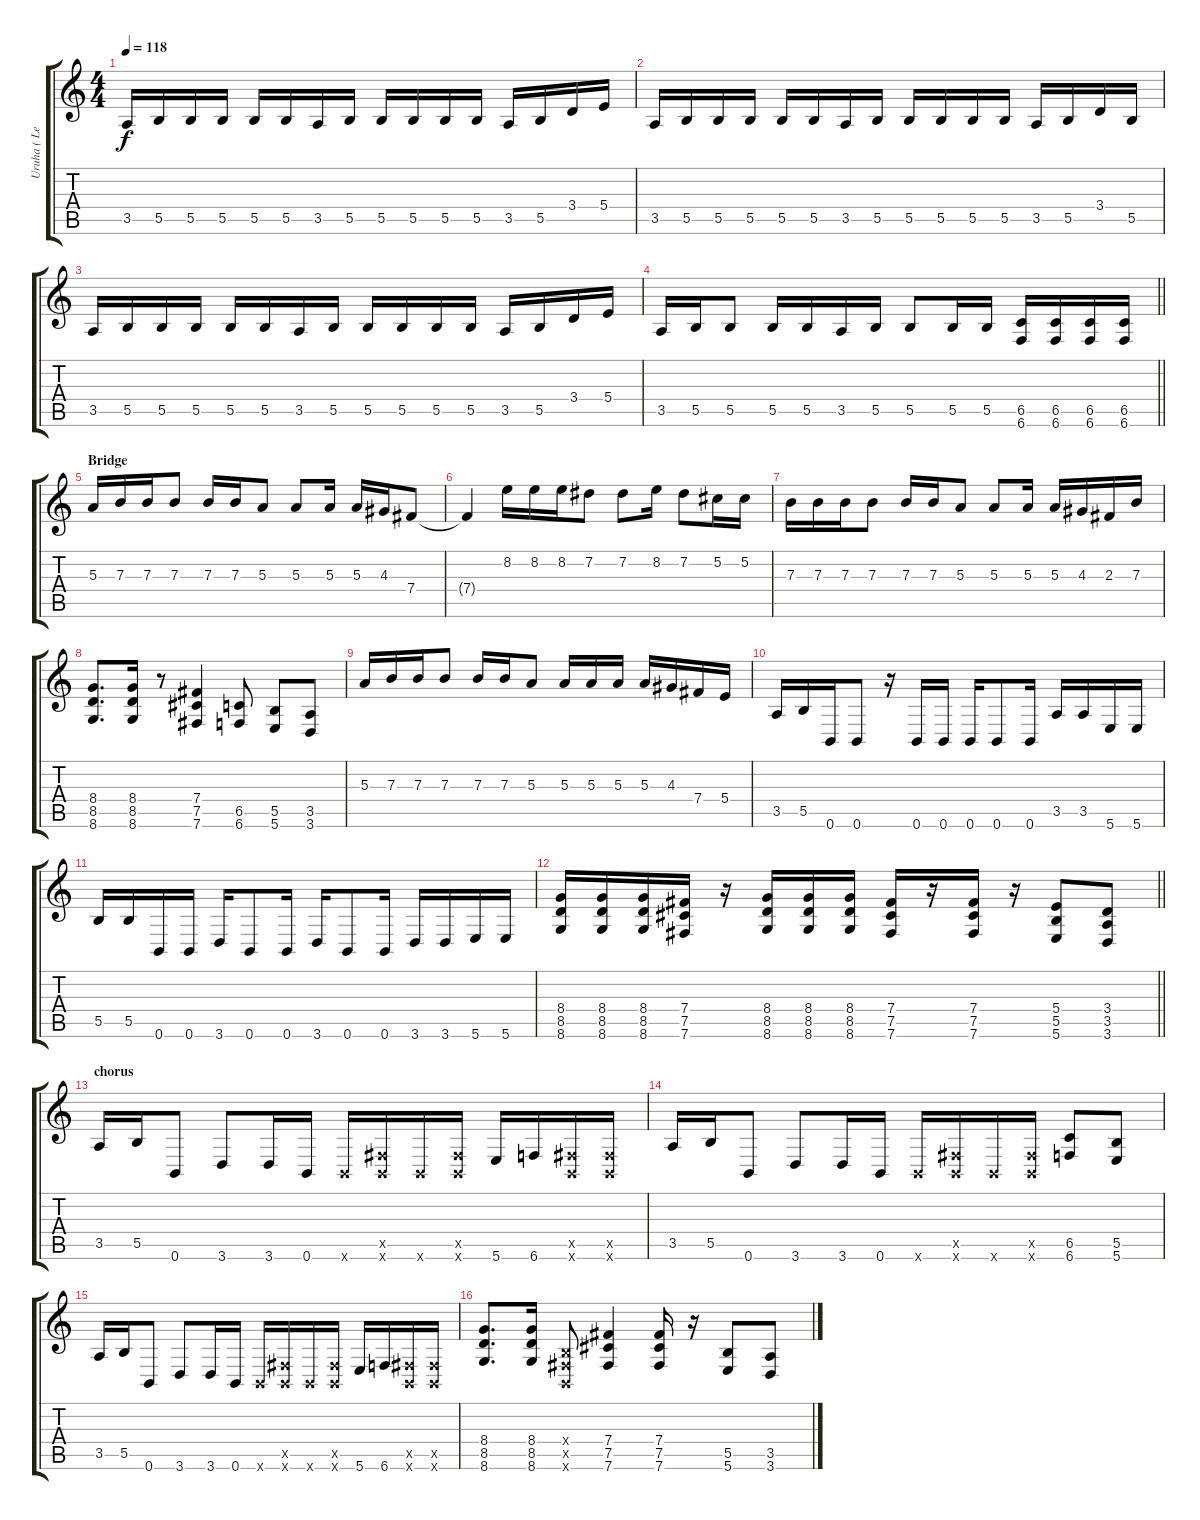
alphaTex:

\track ("Uruha ( Lead )" "Uruha ( Le") {instrument distortionguitar}
\staff {score tabs}
\tuning (Db4 Ab3 E3 B2 Gb2 B1) {hide}
\ts (4 4)
\tempo 118
\clef g2
\ks c
3.5.16{dy f} 5.5.16 5.5.16 5.5.16 5.5.16 5.5.16 3.5.16 5.5.16 5.5.16 5.5.16 5.5.16 5.5.16 3.5.16 5.5.16 3.4.16 5.4.16 |
3.5.16 5.5.16 5.5.16 5.5.16 5.5.16 5.5.16 3.5.16 5.5.16 5.5.16 5.5.16 5.5.16 5.5.16 3.5.16 5.5.16 3.4.16 5.5.16 |
3.5.16 5.5.16 5.5.16 5.5.16 5.5.16 5.5.16 3.5.16 5.5.16 5.5.16 5.5.16 5.5.16 5.5.16 3.5.16 5.5.16 3.4.16 5.4.16 |
\barLineRight lightlight
3.5.16 5.5.16 5.5.8 5.5.16 5.5.16 3.5.16 5.5.16 5.5.8 5.5.16 5.5.16 (6.5 6.6).16 (6.5 6.6).16 (6.5 6.6).16 (6.5 6.6).16 |
\section ("" "Bridge")
5.3.16 7.3.16 7.3.16 7.3.8 7.3.16 7.3.16 5.3.8 5.3.8 5.3.16 5.3.16 4.3.16 7.4.8 |
7.4{t}.4 8.2.16 8.2.16 8.2.16 7.2.8 7.2.8 8.2.16 7.2.8 5.2.16 5.2.16 |
7.3.16 7.3.16 7.3.16 7.3.8 7.3.16 7.3.16 5.3.8 5.3.8 5.3.16 5.3.16 4.3.16 2.3.16 7.3.16 |
(8.4 8.5 8.6).8{d} (8.4 8.5 8.6).16 r.8 (7.4 7.5 7.6).4 (6.5 6.6).8 (5.5 5.6).8 (3.5 3.6).8 |
5.3.16 7.3.16 7.3.16 7.3.8 7.3.16 7.3.16 5.3.8 5.3.16 5.3.16 5.3.16 5.3.16 4.3.16 7.4.16 5.4.16 |
3.5.16 5.5.16 0.6.16 0.6.8 r.16 0.6.16 0.6.16 0.6.16 0.6.8 0.6.16 3.5.16 3.5.16 5.6.16 5.6.16 |
5.5.16 5.5.16 0.6.16 0.6.16 3.6.16 0.6.8 0.6.16 3.6.16 0.6.8 0.6.16 3.6.16 3.6.16 5.6.16 5.6.16 |
\barLineRight lightlight
(8.4 8.5 8.6).16 (8.4 8.5 8.6).16 (8.4 8.5 8.6).16 (7.4 7.5 7.6).16 r.16 (8.4 8.5 8.6).16 (8.4 8.5 8.6).16 (8.4 8.5 8.6).16 (7.4 7.5 7.6).16 r.16 (7.4 7.5 7.6).16 r.16 (5.4 5.5 5.6).8 (3.4 3.5 3.6).8 |
\section ("" "chorus")
3.5.16 5.5.16 0.6.8 3.6.8 3.6.16 0.6.16 0.6{x}.16 (0.5{x} 0.6{x}).16 0.6{x}.16 (0.5{x} 0.6{x}).16 5.6.16 6.6.16 (0.5{x} 0.6{x}).16 (0.5{x} 0.6{x}).16 |
3.5.16 5.5.16 0.6.8 3.6.8 3.6.16 0.6.16 0.6{x}.16 (0.5{x} 0.6{x}).16 0.6{x}.16 (0.5{x} 0.6{x}).16 (6.5 6.6).8 (5.5 5.6).8 |
3.5.16 5.5.16 0.6.8 3.6.8 3.6.16 0.6.16 0.6{x}.16 (0.5{x} 0.6{x}).16 0.6{x}.16 (0.5{x} 0.6{x}).16 5.6.16 6.6.16 (0.5{x} 0.6{x}).16 (0.5{x} 0.6{x}).16 |
(8.4 8.5 8.6).8{d} (8.4 8.5 8.6).16 (0.4{x} 0.5{x} 0.6{x}).8 (7.4 7.5 7.6).4 (7.4 7.5 7.6).16 r.16 (5.5 5.6).8 (3.5 3.6).8
